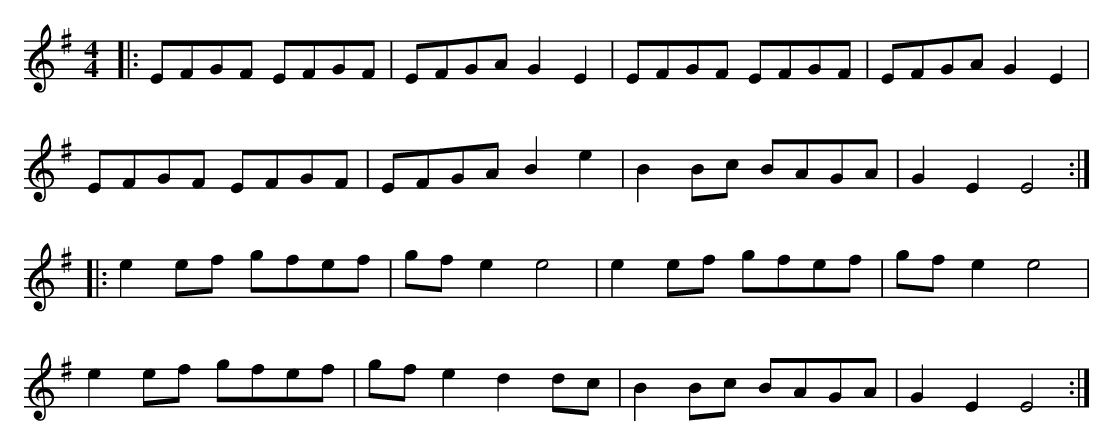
X:1
M:4/4
K:Emin
|:EFGF EFGF|EFGA G2 E2|EFGF EFGF|EFGA G2 E2|
EFGF EFGF|EFGA B2 e2|B2Bc BAGA|G2E2 E4:|
|:e2 ef gfef|gf e2 e4|e2 ef gfef|gf e2 e4|
e2 ef gfef|gf e2 d2 dc|B2Bc BAGA|G2E2 E4:|
